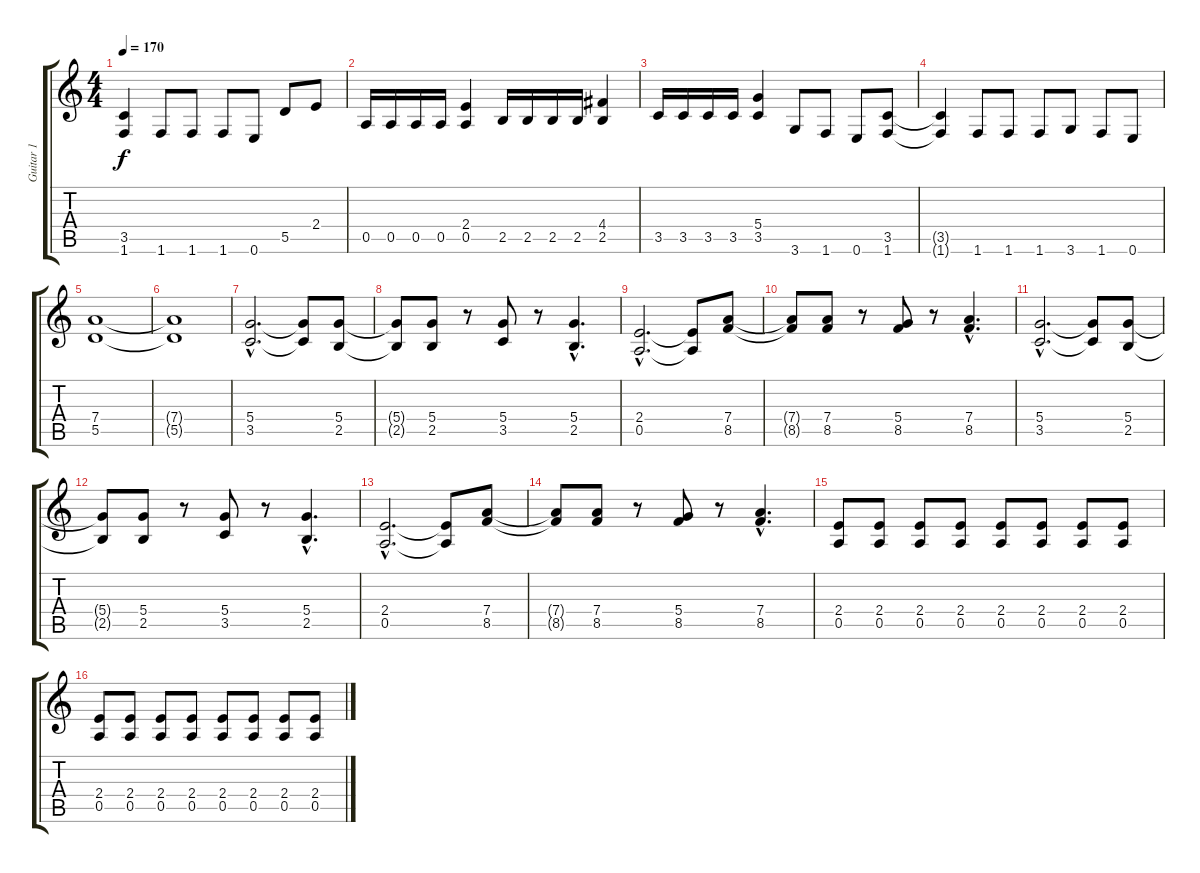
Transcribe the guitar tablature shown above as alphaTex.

\track ("Guitar 1" "Guitar 1") {instrument distortionguitar}
\staff {score tabs}
\tuning (E4 B3 G3 D3 A2 E2) {hide}
\ts (4 4)
\tempo 170
\clef g2
\ks c
(3.5{t} 1.6{t}).4{dy f} 1.6.8 1.6.8 1.6.8 0.6.8 5.5.8 2.4.8 |
0.5.16 0.5.16 0.5.16 0.5.16 (2.4 0.5).4 2.5.16 2.5.16 2.5.16 2.5.16 (4.4 2.5).4 |
3.5.16 3.5.16 3.5.16 3.5.16 (5.4 3.5).4 3.6.8 1.6.8 0.6.8 (3.5 1.6).8 |
(3.5{t} 1.6{t}).4 1.6.8 1.6.8 1.6.8 3.6.8 1.6.8 0.6.8 |
(7.4 5.5).1 |
(7.4{t} 5.5{t}).1 |
(5.4{hac} 3.5{hac}).2{d} (5.4{t} 3.5{t}).8 (5.4 2.5).8 |
(5.4{t} 2.5{t}).8 (5.4 2.5).8 r.8 (5.4 3.5).8 r.8 (5.4{hac} 2.5{hac}).4{d} |
(2.4{hac} 0.5{hac}).2{d} (2.4{t} 0.5{t}).8 (7.4 8.5).8 |
(7.4{t} 8.5{t}).8 (7.4 8.5).8 r.8 (5.4 8.5).8 r.8 (7.4{hac} 8.5{hac}).4{d} |
(5.4{hac} 3.5{hac}).2{d} (5.4{t} 3.5{t}).8 (5.4 2.5).8 |
(5.4{t} 2.5{t}).8 (5.4 2.5).8 r.8 (5.4 3.5).8 r.8 (5.4{hac} 2.5{hac}).4{d} |
(2.4{hac} 0.5{hac}).2{d} (2.4{t} 0.5{t}).8 (7.4 8.5).8 |
(7.4{t} 8.5{t}).8 (7.4 8.5).8 r.8 (5.4 8.5).8 r.8 (7.4{hac} 8.5{hac}).4{d} |
(2.4 0.5).8 (2.4 0.5).8 (2.4 0.5).8 (2.4 0.5).8 (2.4 0.5).8 (2.4 0.5).8 (2.4 0.5).8 (2.4 0.5).8 |
(2.4 0.5).8 (2.4 0.5).8 (2.4 0.5).8 (2.4 0.5).8 (2.4 0.5).8 (2.4 0.5).8 (2.4 0.5).8 (2.4 0.5).8
